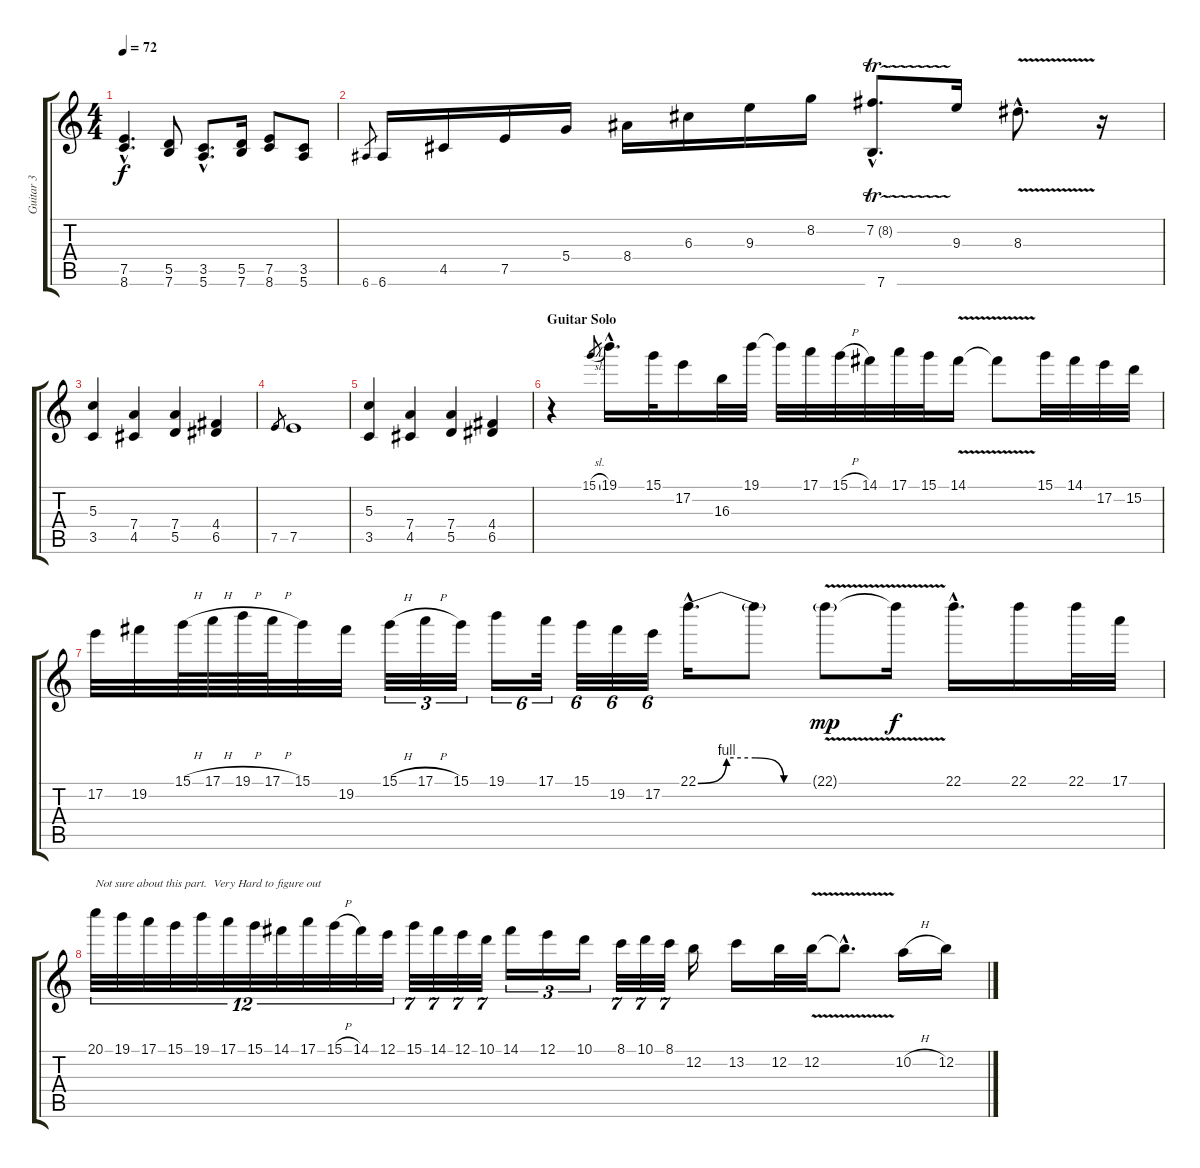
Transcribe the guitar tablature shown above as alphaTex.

\track ("Guitar 3" "Guitar 3") {instrument distortionguitar}
\staff {score tabs}
\tuning (E4 B3 G3 D3 A2 E2) {hide}
\ts (4 4)
\tempo 72
\clef g2
\ks c
(7.5{hac} 8.6{hac}).4{d dy f} (5.5 7.6).8 (3.5{hac} 5.6{hac}).8{d} (5.5 7.6).16 (7.5 8.6).8 (3.5 5.6).8 |
6.6.8{gr} 6.6.16 4.5.16 7.5.16 5.4.16 8.4.16 6.3.16 9.3.16 8.2.16 (7.2{tr (8 64) hac} 7.6{hac}).8{d} 9.3.16 8.3{v hac}.8{d} r.16 |
(5.3 3.5).4 (7.4 4.5).4 (7.4 5.5).4 (4.4 6.5).4 |
7.5.8{gr} 7.5.1 |
(5.3 3.5).4 (7.4 4.5).4 (7.4 5.5).4 (4.4 6.5).4 |
\section ("" "Guitar Solo")
r.4 15.1{sl}.8{gr} 19.1{hac}.16{d} 15.1.32 17.2.16 16.3.32 19.1.32 19.1{t}.32 17.1.32 15.1{h}.32 14.1.32 17.1.32 15.1.32 14.1{v}.16 14.1{t}.8 15.1.32 14.1.32 17.2.32 15.2.32 |
17.2.32 19.2.32 15.1{h}.64 17.1{h}.64 19.1{h}.64 17.1{h}.64 15.1.32 19.2.32 15.1{h}.32{tu (3 2)} 17.1{h}.32{tu (3 2)} 15.1.32{tu (3 2)} 19.1.16{tu (6 4)} 17.1.32{tu (6 4)} 15.1.32{tu (6 4)} 19.2.32{tu (6 4)} 17.2.32{tu (6 4)} 22.1{be (custom 0 0 15 4 30 4 45 0 60 0) hac}.16{d} 22.1{t}.8 22.1{v g}.8{dy mp} 22.1{t}.16{dy f} 22.1{hac}.16{d} 22.1.16 22.1.32 17.1.32 |
20.1.32{tu (12 8) txt "Not sure about this part.  Very Hard to figure out"} 19.1.32{tu (12 8)} 17.1.32{tu (12 8)} 15.1.32{tu (12 8)} 19.1.32{tu (12 8)} 17.1.32{tu (12 8)} 15.1.32{tu (12 8)} 14.1.32{tu (12 8)} 17.1.32{tu (12 8)} 15.1{h}.32{tu (12 8)} 14.1.32{tu (12 8)} 12.1.32{tu (12 8)} 15.1.32{tu (7 4)} 14.1.32{tu (7 4)} 12.1.32{tu (7 4)} 10.1.32{tu (7 4)} 14.1.16{tu (3 2)} 12.1.16{tu (3 2)} 10.1.16{tu (3 2)} 8.1.32{tu (7 4)} 10.1.32{tu (7 4)} 8.1.32{tu (7 4)} 12.2.16 13.2.16 12.2.32 12.2{v}.32 12.2{hac t}.8{d} 10.2{h}.16 12.2.16
